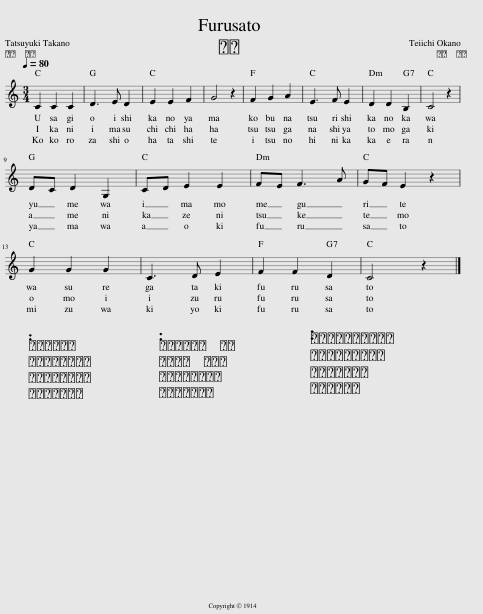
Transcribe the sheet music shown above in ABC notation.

X:1
L:1/8
Q:1/4=80
M:3/4
I:linebreak $
K:C
V:1 treble
V:1
 C2 C2 C2 | D3 E D2 | E2 E2 F2 | G4 z2 | F2 G2 A2 | %5
 E3 F E2 | D2 D2 B,2 | C4 z2 |$ DC D2 G,2 | CD E2 E2 | %10
 FE F3 A | GF E2 z2 |$ G2 G2 G2 | C3 D E2 | F2 F2 D2 | %15
 C4 z2 |] %16
